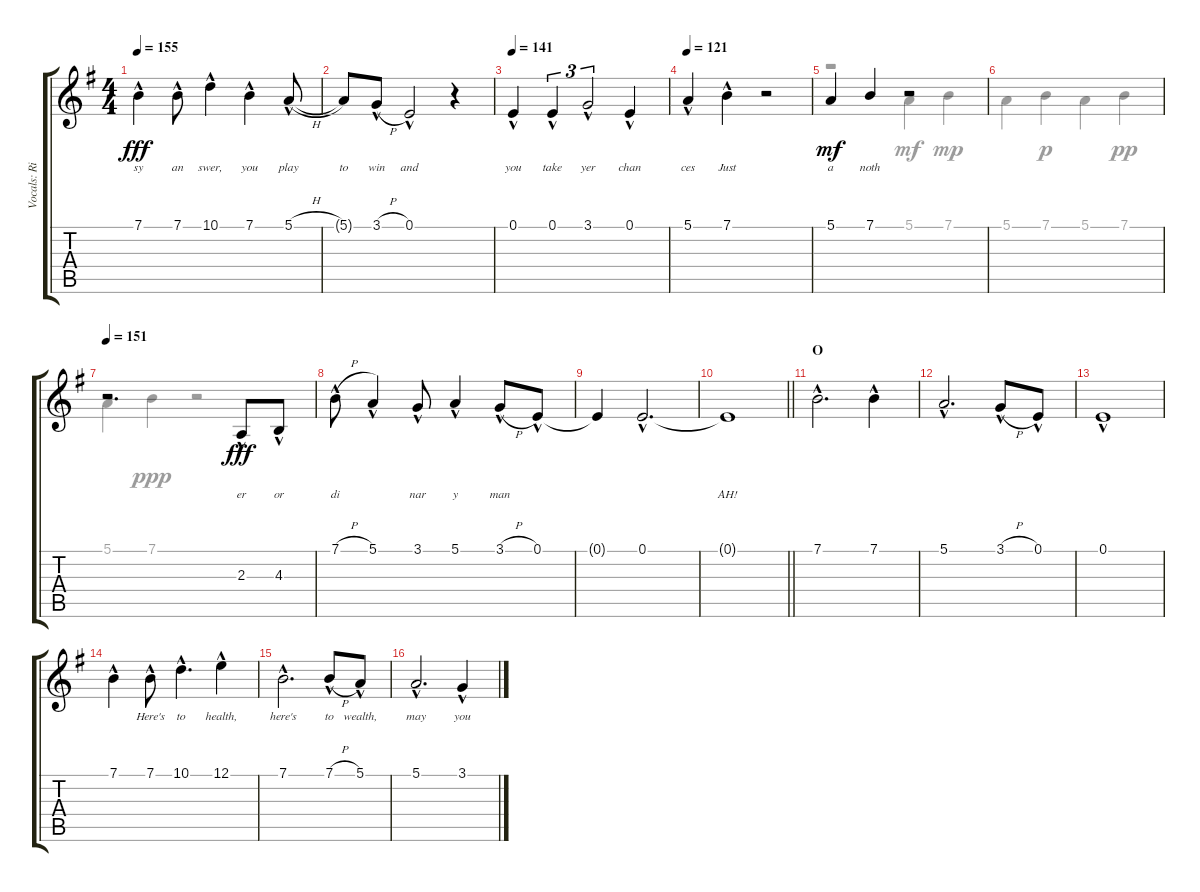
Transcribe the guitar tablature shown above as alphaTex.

\track ("Vocals: Rik" "Vocals: Ri") {instrument lead2sawtooth}
\staff {score tabs}
\tuning (E4 B3 G3 D3 A2 E2) {hide}
\voice
\ts (4 4)
\tempo 155
\clef g2
\ks g
7.1{hac}.4{lyrics (0 "sy") lyrics (1 "") lyrics (2 "") lyrics (3 "") lyrics (4 "") dy fff} 7.1{hac}.8{lyrics (0 "an") lyrics (1 "") lyrics (2 "") lyrics (3 "") lyrics (4 "")} 10.1{hac}.4{lyrics (0 "swer,") lyrics (1 "") lyrics (2 "") lyrics (3 "") lyrics (4 "")} 7.1{hac}.4{lyrics (0 "you") lyrics (1 "") lyrics (2 "") lyrics (3 "") lyrics (4 "")} 5.1{h hac}.8{lyrics (0 "play") lyrics (1 "") lyrics (2 "") lyrics (3 "") lyrics (4 "")} |
5.1{t}.8{lyrics (0 "to") lyrics (1 "") lyrics (2 "") lyrics (3 "") lyrics (4 "")} 3.1{h hac}.8{lyrics (0 "win") lyrics (1 "") lyrics (2 "") lyrics (3 "") lyrics (4 "")} 0.1{hac}.2{lyrics (0 "and") lyrics (1 "") lyrics (2 "") lyrics (3 "") lyrics (4 "")} r.4 |
\tempo 141
0.1{hac}.4{lyrics (0 "you") lyrics (1 "") lyrics (2 "") lyrics (3 "") lyrics (4 "")} 0.1{hac}.4{tu (3 2) lyrics (0 "take") lyrics (1 "") lyrics (2 "") lyrics (3 "") lyrics (4 "")} 3.1{hac}.2{tu (3 2) lyrics (0 "yer") lyrics (1 "") lyrics (2 "") lyrics (3 "") lyrics (4 "")} 0.1{hac}.4{lyrics (0 "chan") lyrics (1 "") lyrics (2 "") lyrics (3 "") lyrics (4 "")} |
\tempo 121
5.1{hac}.4{lyrics (0 "ces") lyrics (1 "") lyrics (2 "") lyrics (3 "") lyrics (4 "")} 7.1{hac}.4{lyrics (0 "Just") lyrics (1 "") lyrics (2 "") lyrics (3 "") lyrics (4 "")} r.2 |
5.1.4{lyrics (0 "a") lyrics (1 "") lyrics (2 "") lyrics (3 "") lyrics (4 "") dy mf} 7.1.4{lyrics (0 "noth") lyrics (1 "") lyrics (2 "") lyrics (3 "") lyrics (4 "")} r.2 |
|
\tempo 151
r.2{d} 2.3{hac}.8{lyrics (0 "er") lyrics (1 "") lyrics (2 "") lyrics (3 "") lyrics (4 "") dy fff} 4.3{hac}.8{lyrics (0 "or") lyrics (1 "") lyrics (2 "") lyrics (3 "") lyrics (4 "")} |
7.1{h hac}.8{lyrics (0 "di") lyrics (1 "") lyrics (2 "") lyrics (3 "") lyrics (4 "")} 5.1{hac}.4{lyrics (0 "") lyrics (1 "") lyrics (2 "") lyrics (3 "") lyrics (4 "")} 3.1{hac}.8{lyrics (0 "nar") lyrics (1 "") lyrics (2 "") lyrics (3 "") lyrics (4 "")} 5.1{hac}.4{lyrics (0 "y") lyrics (1 "") lyrics (2 "") lyrics (3 "") lyrics (4 "")} 3.1{h hac}.8{lyrics (0 "man") lyrics (1 "") lyrics (2 "") lyrics (3 "") lyrics (4 "")} 0.1{hac}.8{lyrics (0 "") lyrics (1 "") lyrics (2 "") lyrics (3 "") lyrics (4 "")} |
0.1{t}.4{lyrics (0 "") lyrics (1 "") lyrics (2 "") lyrics (3 "") lyrics (4 "")} 0.1{hac}.2{d lyrics (0 "") lyrics (1 "") lyrics (2 "") lyrics (3 "") lyrics (4 "")} |
\barLineRight lightlight
0.1{t}.1{lyrics (0 "AH!") lyrics (1 "") lyrics (2 "") lyrics (3 "") lyrics (4 "")} |
\section ("" "O")
7.1{hac}.2{d lyrics (0 "") lyrics (1 "") lyrics (2 "") lyrics (3 "") lyrics (4 "")} 7.1{hac}.4{lyrics (0 "") lyrics (1 "") lyrics (2 "") lyrics (3 "") lyrics (4 "")} |
5.1{hac}.2{d lyrics (0 "") lyrics (1 "") lyrics (2 "") lyrics (3 "") lyrics (4 "")} 3.1{h hac}.8{lyrics (0 "") lyrics (1 "") lyrics (2 "") lyrics (3 "") lyrics (4 "")} 0.1{hac}.8{lyrics (0 "") lyrics (1 "") lyrics (2 "") lyrics (3 "") lyrics (4 "")} |
0.1{hac}.1{lyrics (0 "") lyrics (1 "") lyrics (2 "") lyrics (3 "") lyrics (4 "")} |
7.1{hac}.4{lyrics (0 "") lyrics (1 "") lyrics (2 "") lyrics (3 "") lyrics (4 "")} 7.1{hac}.8{lyrics (0 "Here's") lyrics (1 "") lyrics (2 "") lyrics (3 "") lyrics (4 "")} 10.1{hac}.4{d lyrics (0 "to") lyrics (1 "") lyrics (2 "") lyrics (3 "") lyrics (4 "")} 12.1{hac}.4{lyrics (0 "health,") lyrics (1 "") lyrics (2 "") lyrics (3 "") lyrics (4 "")} |
7.1{hac}.2{d lyrics (0 "here's") lyrics (1 "") lyrics (2 "") lyrics (3 "") lyrics (4 "")} 7.1{h hac}.8{lyrics (0 "to") lyrics (1 "") lyrics (2 "") lyrics (3 "") lyrics (4 "")} 5.1{hac}.8{lyrics (0 "wealth,") lyrics (1 "") lyrics (2 "") lyrics (3 "") lyrics (4 "")} |
5.1{hac}.2{d lyrics (0 "may") lyrics (1 "") lyrics (2 "") lyrics (3 "") lyrics (4 "")} 3.1{hac}.4{lyrics (0 "you") lyrics (1 "") lyrics (2 "") lyrics (3 "") lyrics (4 "")}
\voice
\clef g2
\ottava regular
\simile none
\ks g
|
|
|
|
r.2 5.1.4{dy mf} 7.1.4{dy mp} |
5.1.4 7.1.4{dy p} 5.1.4 7.1.4{dy pp} |
5.1.4 7.1.4{dy ppp} r.2 |
|
|
\barLineRight lightlight
|
|
|
|
|
|
